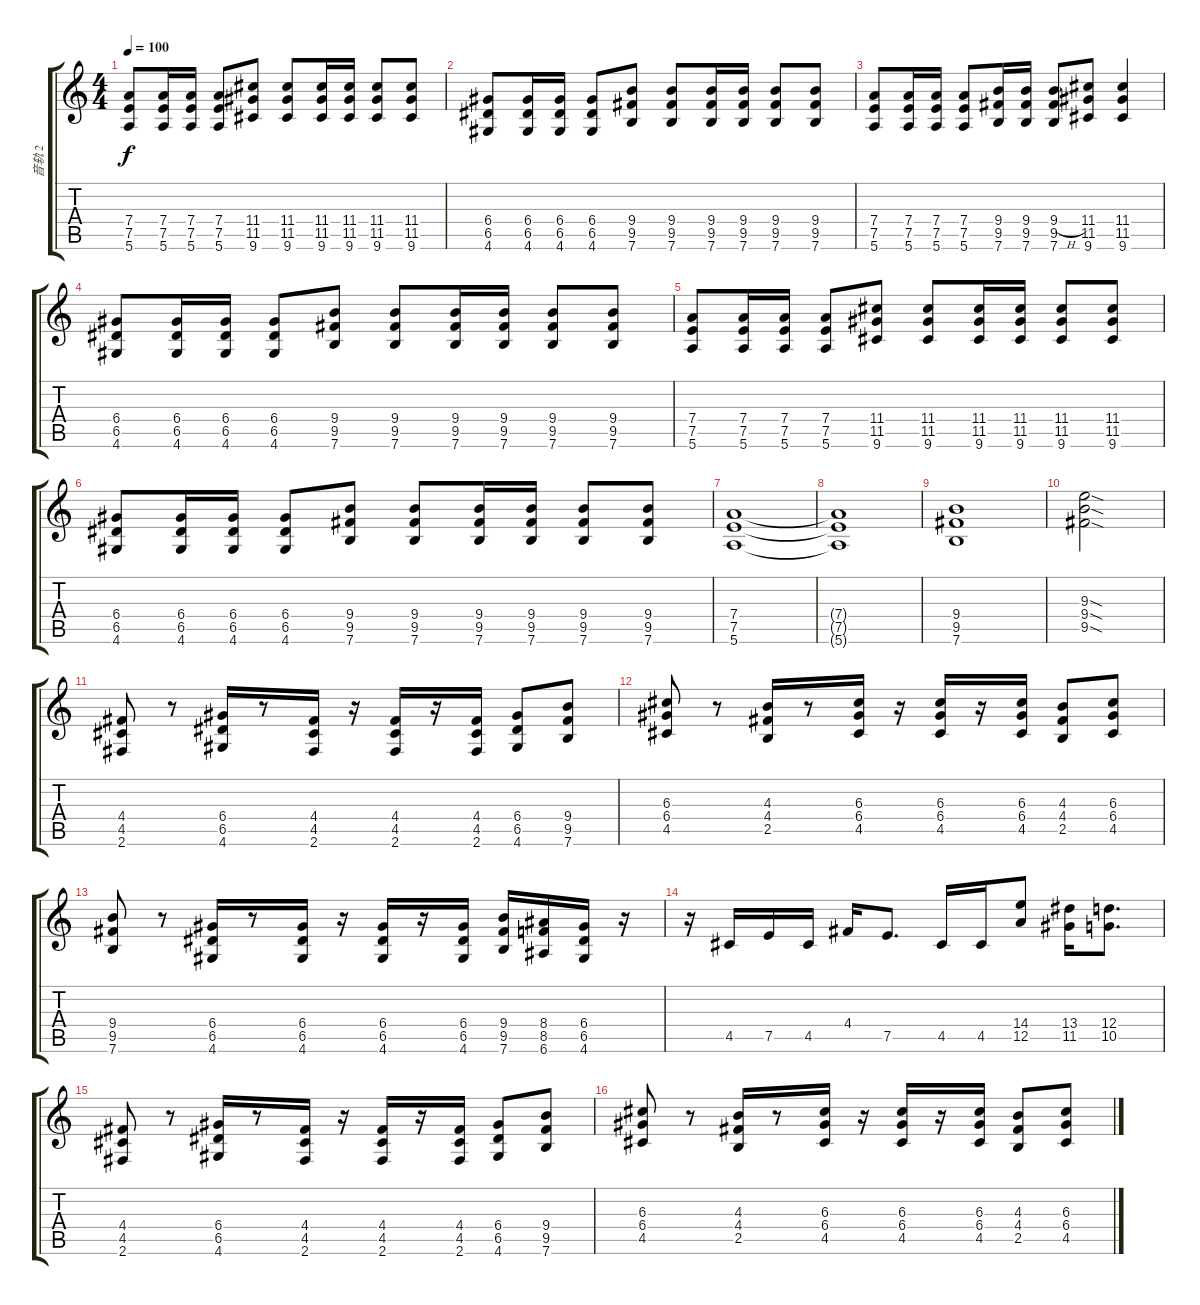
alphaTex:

\track ("音轨 2" "音轨 2") {instrument distortionguitar}
\staff {score tabs}
\tuning (E4 B3 G3 D3 A2 E2) {hide}
\ts (4 4)
\tempo 100
\clef g2
\ks c
(7.4 7.5 5.6).8{dy f} (7.4 7.5 5.6).16 (7.4 7.5 5.6).16 (7.4 7.5 5.6).8 (11.4 11.5 9.6).8 (11.4 11.5 9.6).8 (11.4 11.5 9.6).16 (11.4 11.5 9.6).16 (11.4 11.5 9.6).8 (11.4 11.5 9.6).8 |
(6.4 6.5 4.6).8 (6.4 6.5 4.6).16 (6.4 6.5 4.6).16 (6.4 6.5 4.6).8 (9.4 9.5 7.6).8 (9.4 9.5 7.6).8 (9.4 9.5 7.6).16 (9.4 9.5 7.6).16 (9.4 9.5 7.6).8 (9.4 9.5 7.6).8 |
(7.4 7.5 5.6).8 (7.4 7.5 5.6).16 (7.4 7.5 5.6).16 (7.4 7.5 5.6).8 (9.4 9.5 7.6).16 (9.4 9.5 7.6).16 (9.4{h} 9.5 7.6).8 (11.4 11.5 9.6).8 (11.4 11.5 9.6).4 |
(6.4 6.5 4.6).8 (6.4 6.5 4.6).16 (6.4 6.5 4.6).16 (6.4 6.5 4.6).8 (9.4 9.5 7.6).8 (9.4 9.5 7.6).8 (9.4 9.5 7.6).16 (9.4 9.5 7.6).16 (9.4 9.5 7.6).8 (9.4 9.5 7.6).8 |
(7.4 7.5 5.6).8 (7.4 7.5 5.6).16 (7.4 7.5 5.6).16 (7.4 7.5 5.6).8 (11.4 11.5 9.6).8 (11.4 11.5 9.6).8 (11.4 11.5 9.6).16 (11.4 11.5 9.6).16 (11.4 11.5 9.6).8 (11.4 11.5 9.6).8 |
(6.4 6.5 4.6).8 (6.4 6.5 4.6).16 (6.4 6.5 4.6).16 (6.4 6.5 4.6).8 (9.4 9.5 7.6).8 (9.4 9.5 7.6).8 (9.4 9.5 7.6).16 (9.4 9.5 7.6).16 (9.4 9.5 7.6).8 (9.4 9.5 7.6).8 |
(7.4 7.5 5.6).1 |
(7.4{t} 7.5{t} 5.6{t}).1 |
(9.4 9.5 7.6).1 |
(9.3{sod} 9.4{sod} 9.5{sod}).2 |
(4.4 4.5 2.6).8 r.8 (6.4 6.5 4.6).16 r.8 (4.4 4.5 2.6).16 r.16 (4.4 4.5 2.6).16 r.16 (4.4 4.5 2.6).16 (6.4 6.5 4.6).8 (9.4 9.5 7.6).8 |
(6.3 6.4 4.5).8 r.8 (4.3 4.4 2.5).16 r.8 (6.3 6.4 4.5).16 r.16 (6.3 6.4 4.5).16 r.16 (6.3 6.4 4.5).16 (4.3 4.4 2.5).8 (6.3 6.4 4.5).8 |
(9.4 9.5 7.6).8 r.8 (6.4 6.5 4.6).16 r.8 (6.4 6.5 4.6).16 r.16 (6.4 6.5 4.6).16 r.16 (6.4 6.5 4.6).16 (9.4 9.5 7.6).16 (8.4 8.5 6.6).16 (6.4 6.5 4.6).16 r.16 |
r.16 4.5.16 7.5.16 4.5.16 4.4.16 7.5.8{d} 4.5.16 4.5.16 (14.4 12.5).8 (13.4 11.5).16 (12.4 10.5).8{d} |
(4.4 4.5 2.6).8 r.8 (6.4 6.5 4.6).16 r.8 (4.4 4.5 2.6).16 r.16 (4.4 4.5 2.6).16 r.16 (4.4 4.5 2.6).16 (6.4 6.5 4.6).8 (9.4 9.5 7.6).8 |
(6.3 6.4 4.5).8 r.8 (4.3 4.4 2.5).16 r.8 (6.3 6.4 4.5).16 r.16 (6.3 6.4 4.5).16 r.16 (6.3 6.4 4.5).16 (4.3 4.4 2.5).8 (6.3 6.4 4.5).8
